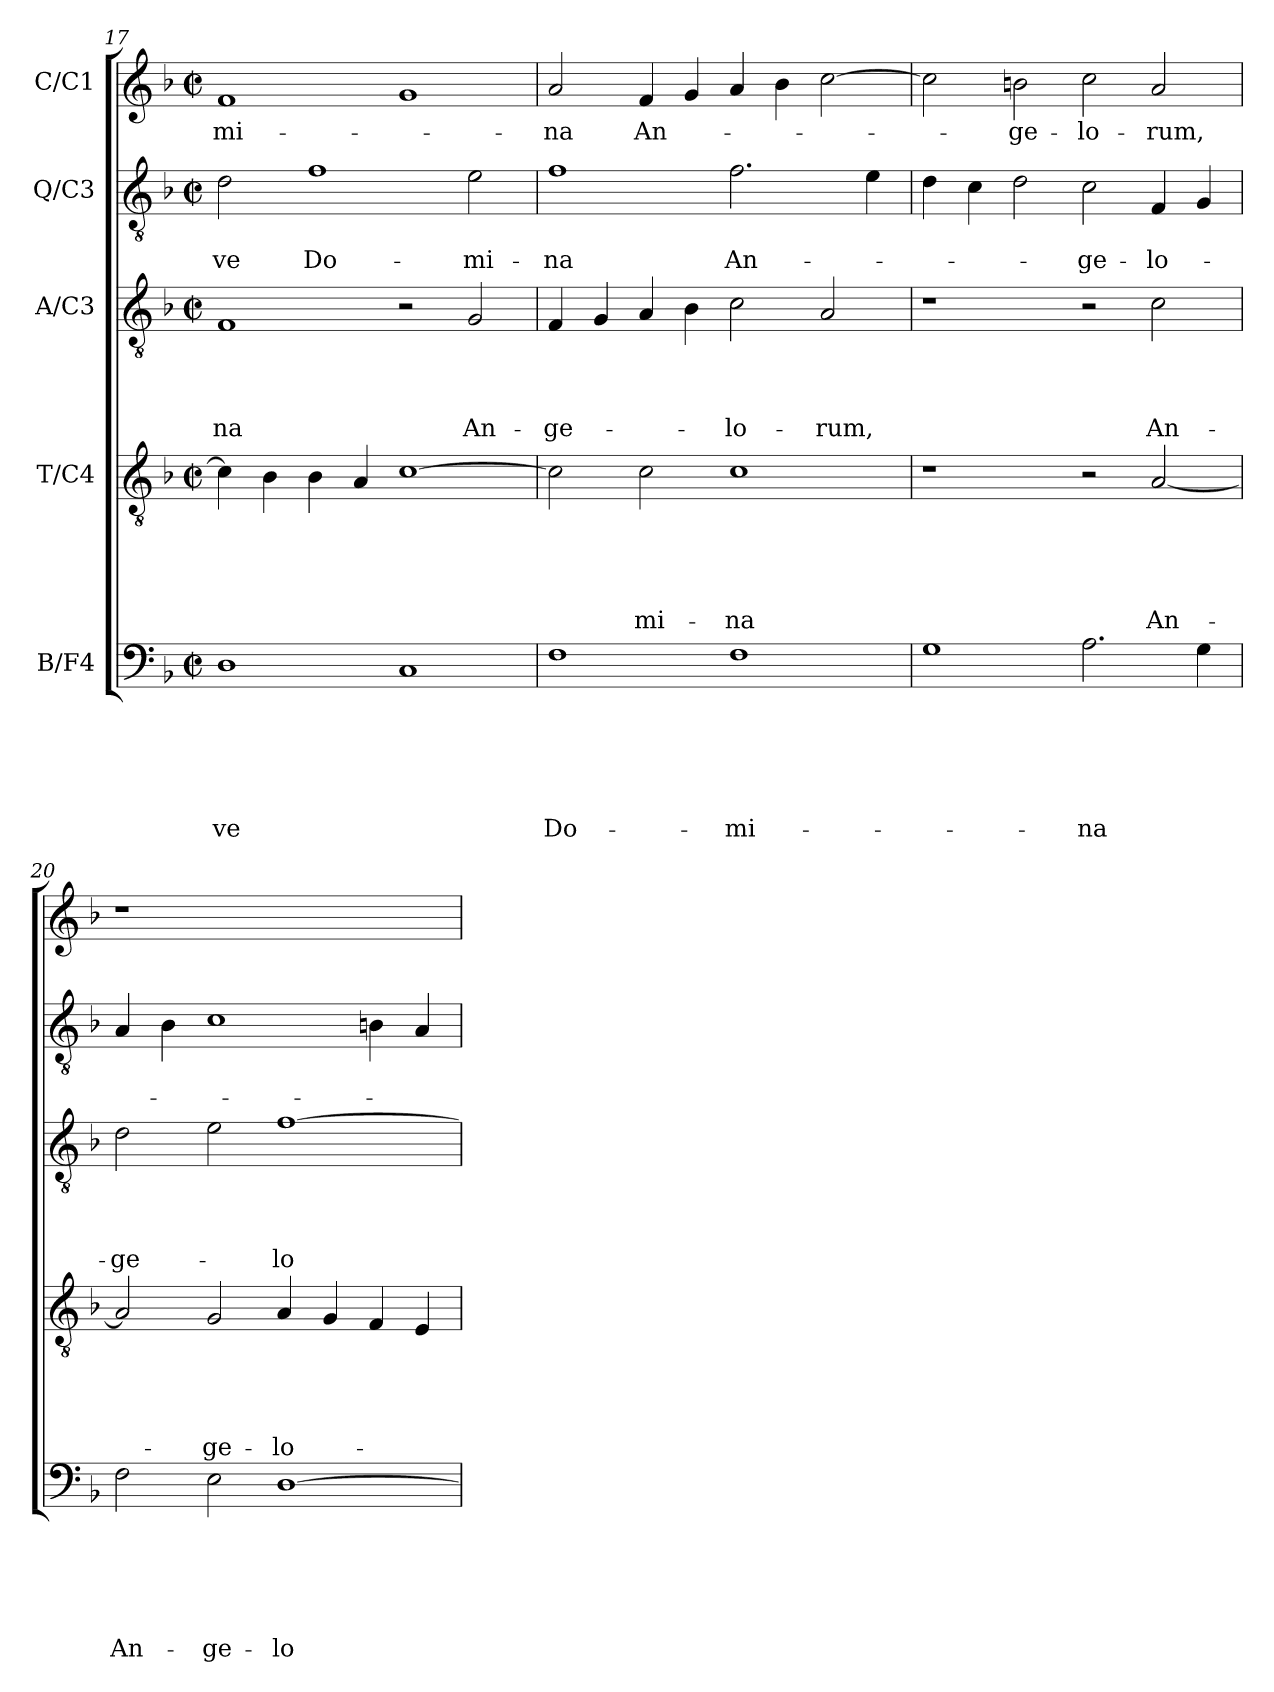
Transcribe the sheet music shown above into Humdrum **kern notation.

**kern	**text	**text	**text	**text	**text	**text	**kern	**text	**text	**text	**text	**text	**kern	**text	**text	**text	**text	**kern	**text	**text	**kern	**text
*part5	*part5	*part5	*part5	*part5	*part5	*part5	*part4	*part4	*part4	*part4	*part4	*part4	*part3	*part3	*part3	*part3	*part3	*part2	*part2	*part2	*part1	*part1
*staff5	*staff5	*staff5	*staff5	*staff5	*staff5	*staff5	*staff4	*staff4	*staff4	*staff4	*staff4	*staff4	*staff3	*staff3	*staff3	*staff3	*staff3	*staff2	*staff2	*staff2	*staff1	*staff1
*I"B/F4	*	*	*	*	*	*	*I"T/C4	*	*	*	*	*	*I"A/C3	*	*	*	*	*I"Q/C3	*	*	*I"C/C1	*
*clefF4	*	*	*	*	*	*	*clefGv2	*	*	*	*	*	*clefGv2	*	*	*	*	*clefGv2	*	*	*clefG2	*
*k[b-]	*	*	*	*	*	*	*k[b-]	*	*	*	*	*	*k[b-]	*	*	*	*	*k[b-]	*	*	*k[b-]	*
*F:	*	*	*	*	*	*	*F:	*	*	*	*	*	*F:	*	*	*	*	*F:	*	*	*F:	*
*M2/2	*	*	*	*	*	*	*M2/2	*	*	*	*	*	*M2/2	*	*	*	*	*M2/2	*	*	*M2/2	*
*met(c|)	*	*	*	*	*	*	*met(c|)	*	*	*	*	*	*met(c|)	*	*	*	*	*met(c|)	*	*	*met(c|)	*
=17	=17	=17	=17	=17	=17	=17	=17	=17	=17	=17	=17	=17	=17	=17	=17	=17	=17	=17	=17	=17	=17	=17
!	!	!	!	!	!	!LO:LY:b	!	!	!	!	!	!	!	!	!	!	!LO:LY:b	!	!	!LO:LY:b	!	!LO:LY:b
1D	.	.	.	.	.	-ve	4c\]	.	.	.	.	.	1F	.	.	.	-na	2d\	.	-ve	1f	-mi-
.	.	.	.	.	.	.	4B-\	.	.	.	.	.	.	.	.	.	.	.	.	.	.	.
!	!	!	!	!	!	!	!	!	!	!	!	!	!	!	!	!	!	!	!	!LO:LY:b	!	!
.	.	.	.	.	.	.	4B-\	.	.	.	.	.	.	.	.	.	.	1f	.	Do-	.	.
.	.	.	.	.	.	.	4A/	.	.	.	.	.	.	.	.	.	.	.	.	.	.	.
1C	.	.	.	.	.	.	[1c	.	.	.	.	.	2r	.	.	.	.	.	.	.	1g	.
!	!	!	!	!	!	!	!	!	!	!	!	!	!	!	!	!	!LO:LY:b	!	!	!LO:LY:b	!	!
.	.	.	.	.	.	.	.	.	.	.	.	.	2G/	.	.	.	An-	2e\	.	-mi-	.	.
!!LO:LB:g=z
=18	=18	=18	=18	=18	=18	=18	=18	=18	=18	=18	=18	=18	=18	=18	=18	=18	=18	=18	=18	=18	=18	=18
!	!	!	!	!	!	!LO:LY:b	!	!	!	!	!	!	!	!	!	!	!LO:LY:b	!	!	!LO:LY:b	!	!LO:LY:b
1F	.	.	.	.	.	Do-	2c\]	.	.	.	.	.	4F/	.	.	.	-ge-	1f	.	-na	2a/	-na
.	.	.	.	.	.	.	.	.	.	.	.	.	4G/	.	.	.	.	.	.	.	.	.
!	!	!	!	!	!	!	!	!	!	!	!	!LO:LY:b	!	!	!	!	!	!	!	!	!	!LO:LY:b
.	.	.	.	.	.	.	2c\	.	.	.	.	-mi-	4A/	.	.	.	.	.	.	.	4f/	An-
.	.	.	.	.	.	.	.	.	.	.	.	.	4B-\	.	.	.	.	.	.	.	4g/	.
!	!	!	!	!	!	!LO:LY:b	!	!	!	!	!	!LO:LY:b	!	!	!	!	!LO:LY:b	!	!	!LO:LY:b	!	!
1F	.	.	.	.	.	-mi-	1c	.	.	.	.	-na	2c\	.	.	.	-lo-	2.f\	.	An-	4a/	.
.	.	.	.	.	.	.	.	.	.	.	.	.	.	.	.	.	.	.	.	.	4b-\	.
!	!	!	!	!	!	!	!	!	!	!	!	!	!	!	!	!	!LO:LY:b	!	!	!	!	!
.	.	.	.	.	.	.	.	.	.	.	.	.	2A/	.	.	.	-rum,	.	.	.	[2cc\	.
.	.	.	.	.	.	.	.	.	.	.	.	.	.	.	.	.	.	4e\	.	.	.	.
=19	=19	=19	=19	=19	=19	=19	=19	=19	=19	=19	=19	=19	=19	=19	=19	=19	=19	=19	=19	=19	=19	=19
1G	.	.	.	.	.	.	1r	.	.	.	.	.	1r	.	.	.	.	4d\	.	.	2cc\]	.
.	.	.	.	.	.	.	.	.	.	.	.	.	.	.	.	.	.	4c\	.	.	.	.
!	!	!	!	!	!	!	!	!	!	!	!	!	!	!	!	!	!	!	!	!	!	!LO:LY:b
.	.	.	.	.	.	.	.	.	.	.	.	.	.	.	.	.	.	2d\	.	.	2bn\	-ge-
!	!	!	!	!	!	!LO:LY:b	!	!	!	!	!	!	!	!	!	!	!	!	!	!LO:LY:b	!	!LO:LY:b
2.A\	.	.	.	.	.	-na	2r	.	.	.	.	.	2r	.	.	.	.	2c\	.	-ge-	2cc\	-lo-
!	!	!	!	!	!	!	!	!	!	!	!	!LO:LY:b	!	!	!	!	!LO:LY:b	!	!	!LO:LY:b	!	!LO:LY:b
.	.	.	.	.	.	.	[2A/	.	.	.	.	An-	2c\	.	.	.	An-	4F/	.	-lo-	2a/	-rum,
4G\	.	.	.	.	.	.	.	.	.	.	.	.	.	.	.	.	.	4G/	.	.	.	.
=20	=20	=20	=20	=20	=20	=20	=20	=20	=20	=20	=20	=20	=20	=20	=20	=20	=20	=20	=20	=20	=20	=20
!	!	!	!	!	!	!LO:LY:b	!	!	!	!	!	!	!	!	!	!	!LO:LY:b	!	!	!	!	!
2F\	.	.	.	.	.	An-	2A/]	.	.	.	.	.	2d\	.	.	.	-ge-	4A/	.	.	1r	.
.	.	.	.	.	.	.	.	.	.	.	.	.	.	.	.	.	.	4B-\	.	.	.	.
!	!	!	!	!	!	!LO:LY:b	!	!	!	!	!	!LO:LY:b	!	!	!	!	!	!	!	!	!	!
2E\	.	.	.	.	.	-ge-	2G/	.	.	.	.	-ge-	2e\	.	.	.	.	1c	.	.	.	.
!	!	!	!	!	!	!LO:LY:b	!	!	!	!	!	!LO:LY:b	!	!	!	!	!LO:LY:b	!	!	!	!	!
[1D	.	.	.	.	.	-lo-	4A/	.	.	.	.	-lo-	[1f	.	.	.	-lo-	.	.	.	1ryy	.
.	.	.	.	.	.	.	4G/	.	.	.	.	.	.	.	.	.	.	.	.	.	.	.
.	.	.	.	.	.	.	4F/	.	.	.	.	.	.	.	.	.	.	4Bn\	.	.	.	.
.	.	.	.	.	.	.	4E/	.	.	.	.	.	.	.	.	.	.	4A/	.	.	.	.
=	=	=	=	=	=	=	=	=	=	=	=	=	=	=	=	=	=	=	=	=	=	=
*-	*-	*-	*-	*-	*-	*-	*-	*-	*-	*-	*-	*-	*-	*-	*-	*-	*-	*-	*-	*-	*-	*-
